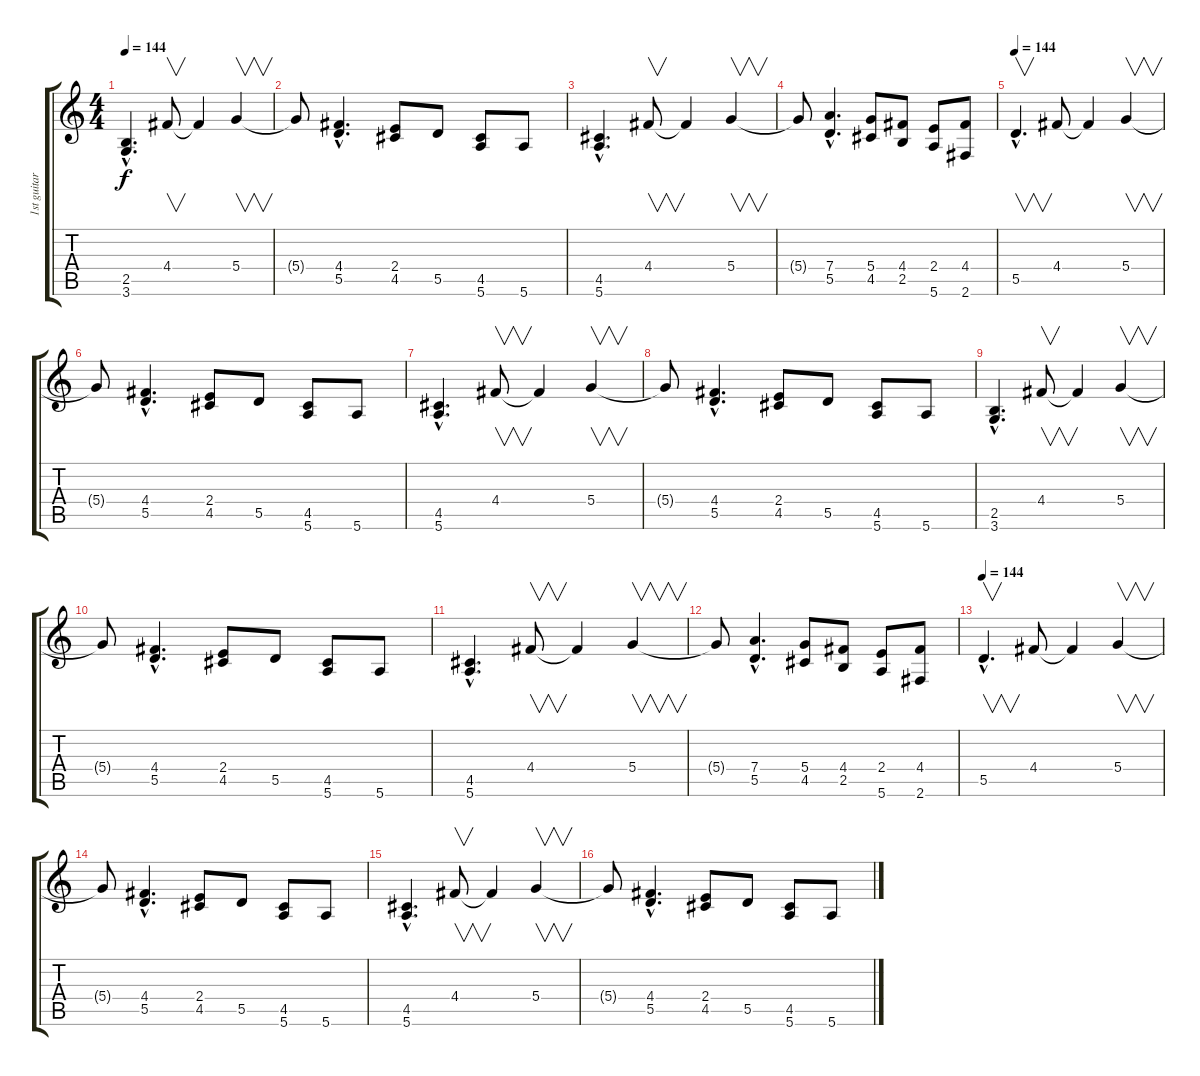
\track ("1st guitar" "1st guitar") {instrument overdrivenguitar}
\staff {score tabs}
\tuning (E4 B3 G3 D3 A2 E2) {hide}
\ts (4 4)
\tempo 144
\clef g2
\ks c
(2.5{hac} 3.6{hac}).4{d dy f instrument overdrivenguitar} 4.4.8{v} 4.4{t}.4 5.4.4{v} |
5.4{t}.8 (4.4{hac} 5.5{hac}).4{d} (2.4 4.5).8 5.5.8 (4.5 5.6).8 5.6.8 |
(4.5{hac} 5.6{hac}).4{d} 4.4.8{v} 4.4{t}.4 5.4.4{v} |
5.4{t}.8 (7.4{hac} 5.5{hac}).4{d} (5.4 4.5).8 (4.4 2.5).8 (2.4 5.6).8 (4.4 2.6).8 |
\tempo 144
5.5{hac}.4{v d instrument overdrivenguitar} 4.4.8 4.4{t}.4 5.4.4{v} |
5.4{t}.8 (4.4{hac} 5.5{hac}).4{d} (2.4 4.5).8 5.5.8 (4.5 5.6).8 5.6.8 |
(4.5{hac} 5.6{hac}).4{d instrument overdrivenguitar} 4.4.8{v} 4.4{t}.4 5.4.4{v} |
5.4{t}.8 (4.4{hac} 5.5{hac}).4{d} (2.4 4.5).8 5.5.8 (4.5 5.6).8 5.6.8 |
(2.5{hac} 3.6{hac}).4{d instrument overdrivenguitar} 4.4.8{v} 4.4{t}.4 5.4.4{v} |
5.4{t}.8 (4.4{hac} 5.5{hac}).4{d} (2.4 4.5).8 5.5.8 (4.5 5.6).8 5.6.8 |
(4.5{hac} 5.6{hac}).4{d} 4.4.8{v} 4.4{t}.4 5.4.4{v} |
5.4{t}.8 (7.4{hac} 5.5{hac}).4{d} (5.4 4.5).8 (4.4 2.5).8 (2.4 5.6).8 (4.4 2.6).8 |
\tempo 144
5.5{hac}.4{v d instrument overdrivenguitar} 4.4.8 4.4{t}.4 5.4.4{v} |
5.4{t}.8 (4.4{hac} 5.5{hac}).4{d} (2.4 4.5).8 5.5.8 (4.5 5.6).8 5.6.8 |
(4.5{hac} 5.6{hac}).4{d instrument overdrivenguitar} 4.4.8{v} 4.4{t}.4 5.4.4{v} |
5.4{t}.8 (4.4{hac} 5.5{hac}).4{d} (2.4 4.5).8 5.5.8 (4.5 5.6).8 5.6.8
